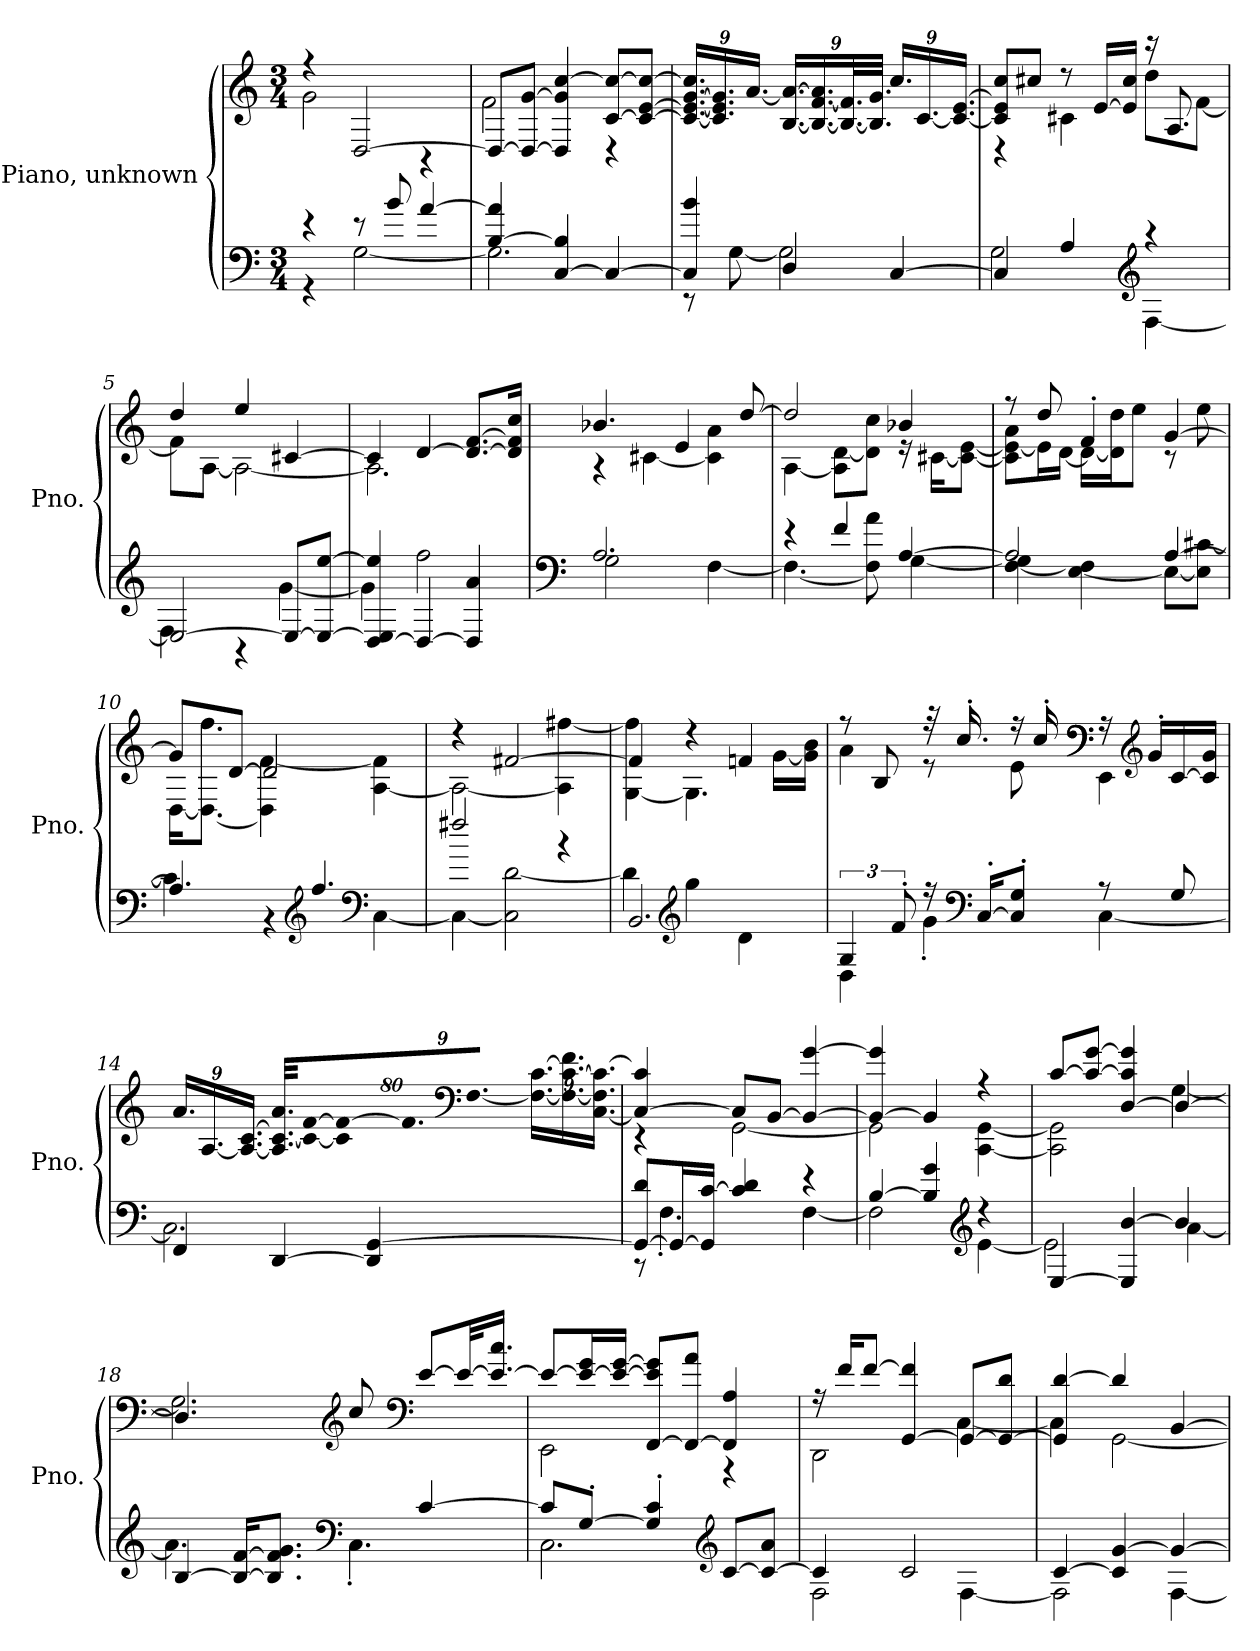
**kern	**kern
*part1	*part1
*staff2	*staff1
*I"Piano, unknown	*
*I'Pno.	*
*clefF4	*clefG2
*k[]	*k[]
*M3/4	*M3/4
*MM144	*MM144
=1	=1
*^	*^
4r	4r	4r	2g\
8r	[2G\	[2D/	.
8b/	.	.	.
[4a/	.	.	4r
=2	=2	=2	=2
[4B/ 4a/]	2.G\]	8D/L_	2f\
.	.	8D/_ [8g/J	.
[4C/ 4B/]	.	4D/] 4g/] [4cc/	.
4C/_	.	[8c/ 8cc/_L	4r
.	.	8c/_ [8e/ 8cc/_J	.
*	*	*v	*v
=3	=3	=3
*	*	*Xbrackettup
4C/] 4b/	8r	18.c/_ 18.e/_ [18.g/ 18.cc/]LL
.	.	18.c/] 18.e/] 18.g/]
.	[8G\	.
.	.	[18.a/JJ
4D/	2G\]	[18.B/ 18.a/_LL
.	.	18.B/_ [18.f/ 18.a/]
.	.	36.B/_ 36.f/]L
.	.	36.B/] 36.g/JJJ
[4C/	.	18.cc/LL
.	.	[18.c/
.	.	18.c/_ [18.e/JJ
!!LO:LB:g=z
=4	=4	=4
*	*	*^
4C/]	2G\	8c/] 8e/] 8cc/L	4r
.	.	8cc#X/J	.
4A/	.	8r	4c#X\
.	.	[16e/LL	.
.	.	16e/] 16cc#/JJ	.
*clefG2	*	*	*
4r	[4F\	16r	8dd\L
.	.	8.A/	.
.	.	.	[8f\J
=5	=5	=5	=5
[2E/	4F\]	4dd/	8f\L]
.	.	.	[8A\J
.	4r	4ee/	2A\_
8E/L_	[4g\	[4c#X/	.
8E/_ [8ee/J	.	.	.
=6	=6	=6	=6
[4D/ 4E/] 4ee/]	4g\]	4c#/]	2.A\]
4D/_	2ff\	[4d/	.
4D/] 4a/	.	8.d/_ [8.f/L	.
.	.	16d/] 16f/] 16cc/Jk	.
=7	=7	=7	=7
*clefF4	*	*	*
2.A/	2G\	4.b-X/	4r
.	.	.	[4c#X\
.	.	4e/	.
.	[4F\	.	4c#\] 4a\
.	.	[8dd/	.
!!LO:LB:g=z	!!
=8	=8	=8	=8
4r	4.F\_	2dd/]	[4A\
4f/	.	.	8A\] [8d\L
.	8F\] 8a\	.	8d\] 8cc\J
[4A/	[4G\	4b-X/	16r
.	.	.	[16c#X\KL
.	.	.	8c#\_ [8e\J
=9	=9	=9	=9
2A/]	[4F\ 4G\]	8r	8c#\] 8e\_ 8a\L
.	.	8dd/	16e\L]
.	.	.	[16d\JJ
.	[4E\ 4F\]	4f'/	16d\LL_
.	.	.	16d\] 16dd\J
.	.	.	8ee\J
[4A/	8E\L_	[4g/	8r
.	8E\] [8c#X\J	.	8ee\
=10	=10	=10	=10
4.A/]	4c#\]	8g/L]	[16D\KL
.	.	.	8.D\_ 8.ff\J
.	.	[8d/J	.
.	4r	2d/]	4D\] [4f\
*clefG2	*	*	*
4.ff/	.	.	.
*clefF4	*	*	*
.	[4C\	.	[4A\ 4f\]
=11	=11	=11	=11
2ff#X/	4C\_	4r	2A\_
.	2C\] [2d\	[2f#X/	.
4r	.	.	4A\] [4ff#X\
!!LO:LB:g=z	!!
=12	=12	=12	=12
2.BB/	4d\]	4f#/]	[4G\ 4ff#\]
*clefG2	*	*	*
.	4gg\	4r	4.G\]
.	4d\	4fn/	.
.	.	.	[16g\LL
.	.	.	16g\] 16b\JJ
=13	=13	=13	=13
6G/	4D\	8r	4a\
.	.	8B/	.
12f'/	.	.	.
16r	4g'\	32r	8r
.	.	16.cc'/	.
*clefF4	*	*	*
[16C'/KL	.	.	.
8C/]' 8G/'J	.	16r	8e\
.	.	16cc'/	.
*	*	*clefF4	*
8r	[4C\	16r	4EE\
*	*	*clefG2	*
.	.	16g'/LL	.
8G/	.	[16c/	.
.	.	16c/] 16g/JJ	.
*	*	*v	*v
!!LO:LB:g=z
=14	=14	=14
4FF/	2.C\]	18.a/LL
.	.	[18.A/
.	.	18.A/_ [18.c/JJ
[4DD/	.	36.A/] 36.c/_ 36.a/KKL
!	!	!LO:N:vis=8
.	.	640%71c/_ [640%71f/
!	!	!LO:N:vis=64
.	.	640%9c/] 640%9f/_KLL
.	.	36.f/]
*	*	*clefF4
.	.	[36.F/JJJ
4DD/] [4GG/	.	18.F\_ [18.c\LL
.	.	18.F\_ 18.c\_ 18.f\
.	.	[18.C\ 18.F\] 18.c\_JJ
=15	=15	=15
*	*	*^
8GG/_ 8d/L	8r	4C/_ 4c/]	4r
16GG/L_	4.F'\	.	.
16GG/] [16c/JJ	.	.	.
4c/] 4d/	.	8C/L]	[2GG\
.	.	[8BB/J	.
4r	[4F\	4BB/_ [4g/	.
=16	=16	=16	=16
[4B/	2F\]	4BB/_ 4g/]	2GG\]
4B/] 4g/	.	4BB/]	.
*clefG2	*	*	*
4r	[4e\	4r	[4CC\ [4GG\
=17	=17	=17	=17
[4E/	2e\]	[8c/L	2CC\] 2GG\]
.	.	8c/_ [8g/J	.
4E/] [4b/	.	[4D/ 4c/] 4g/]	.
4b/]	[4a\	4D/_	[4G\
!!LO:LB:g=z	!!
=18	=18	=18	=18
[4B/	4.a\]	4.D/]	2.G\]
16B/_ [16f/KL	.	.	.
8.B/] 8.f/] 8.g/J	.	.	.
*clefF4	*	*clefG2	*
.	4.C'\	8cc/	.
*	*	*clefF4	*
[4c/	.	[8e/L	.
.	.	32e/KL_	.
.	.	16.e/_ 16.cc/JJ	.
=19	=19	=19	=19
8c/L]	2.C\	8e/L_	2EE\
[8G'/J	.	16e/_ 16g/L	.
.	.	16e/_ [16g/JJ	.
4G/]' 4c/'	.	[8FF/ 8e/] 8g/]L	.
.	.	8FF/_ 8a/J	.
*clefG2	*	*	*
[8c/L	.	4FF/] 4A/	4r
8c/_ 8a/J	.	.	.
=20	=20	=20	=20
4c/]	2F\	16r	2DD\
.	.	16f/KL	.
.	.	[8f/J	.
2c/	.	[4GG/ 4f/]	.
.	[4F\	8GG/L_	[4C\
.	.	8GG/_ 8d/J	.
=21	=21	=21	=21
[4c/	2F\]	4GG/] [4d/	4C\]
4c/] [4g/	.	4d/]	[2GG\
4g/_	[4F\	[4BB/	.
*v	*v	*	*
*	*v	*v
=	=
*-	*-
